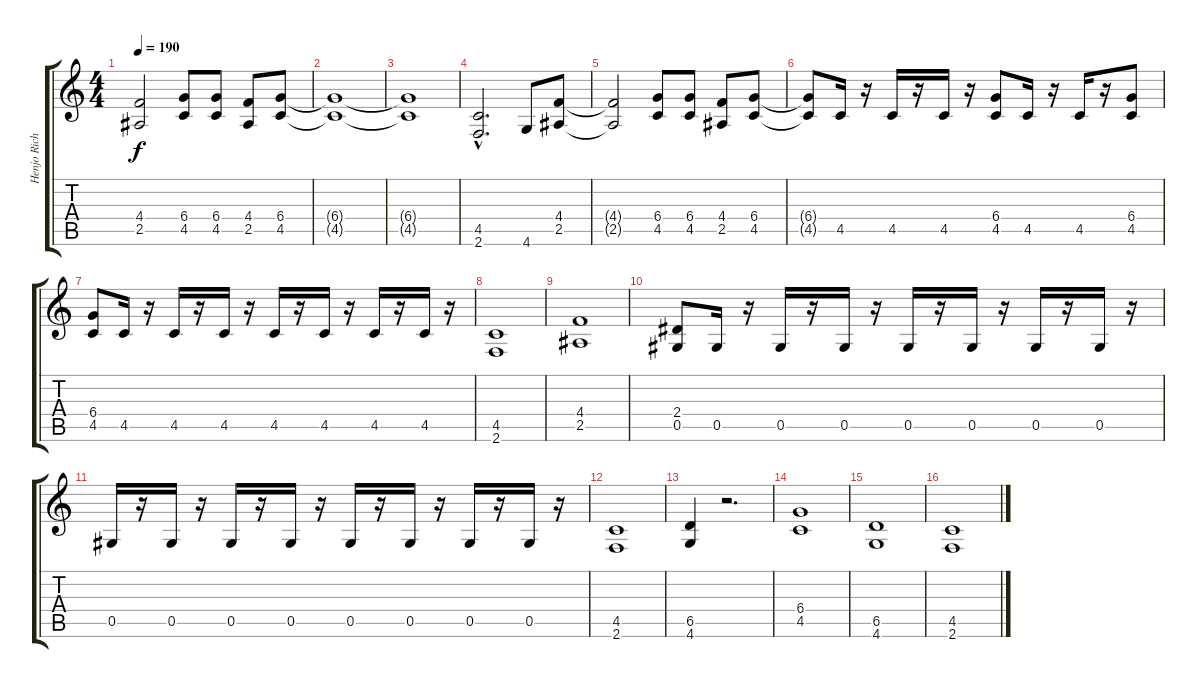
\track ("Henjo Richter" "Henjo Rich") {instrument distortionguitar}
\staff {score tabs}
\tuning (Eb4 Bb3 Gb3 Db3 Ab2 Eb2) {hide}
\ts (4 4)
\tempo 190
\clef g2
\ks c
(4.4{t} 2.5{t}).2{dy f} (6.4 4.5).8 (6.4 4.5).8 (4.4 2.5).8 (6.4 4.5).8 |
(6.4{t} 4.5{t}).1 |
(6.4{t} 4.5{t}).1 |
(4.5{hac} 2.6{hac}).2{d} 4.6.8 (4.4 2.5).8 |
(4.4{t} 2.5{t}).2 (6.4 4.5).8 (6.4 4.5).8 (4.4 2.5).8 (6.4 4.5).8 |
(6.4{t} 4.5{t}).8 4.5.16 r.16 4.5.16 r.16 4.5.16 r.16 (6.4 4.5).8 4.5.16 r.16 4.5.16 r.16 (6.4 4.5).8 |
(6.4 4.5).8 4.5.16 r.16 4.5.16 r.16 4.5.16 r.16 4.5.16 r.16 4.5.16 r.16 4.5.16 r.16 4.5.16 r.16 |
(4.5 2.6).1 |
(4.4 2.5).1 |
(2.4 0.5).8 0.5.16 r.16 0.5.16 r.16 0.5.16 r.16 0.5.16 r.16 0.5.16 r.16 0.5.16 r.16 0.5.16 r.16 |
0.5.16 r.16 0.5.16 r.16 0.5.16 r.16 0.5.16 r.16 0.5.16 r.16 0.5.16 r.16 0.5.16 r.16 0.5.16 r.16 |
(4.5 2.6).1 |
(6.5 4.6).4 r.2{d} |
(6.4 4.5).1{volume 13} |
(6.5 4.6).1{volume 13} |
(4.5 2.6).1{volume 13}
